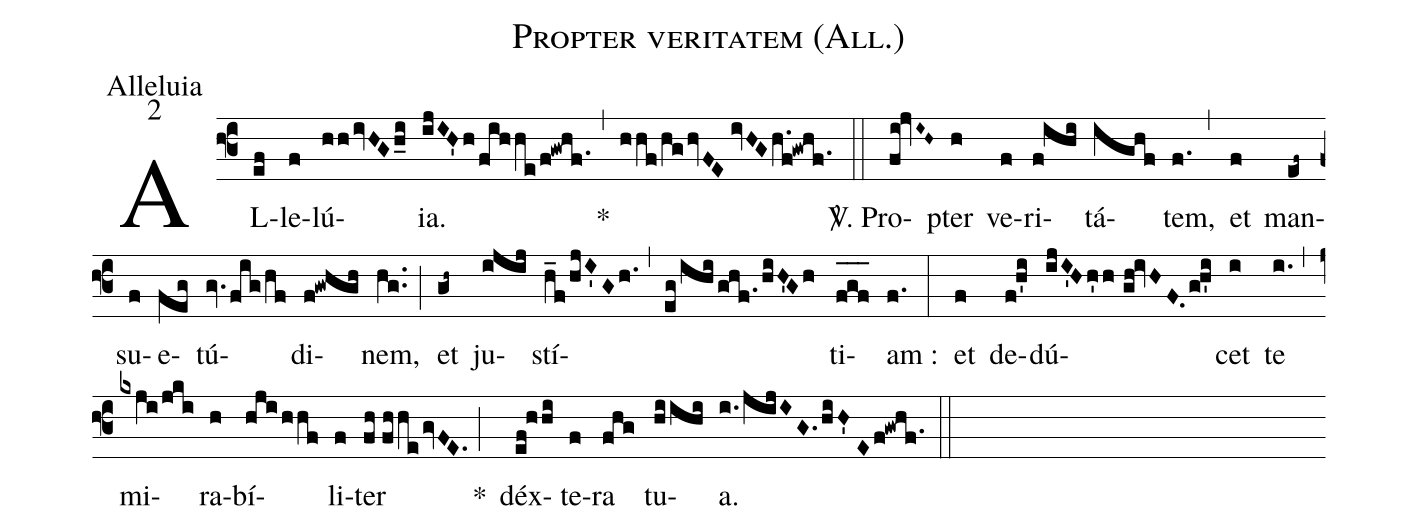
name:Propter veritatem (All.);
office-part:Alleluia;
mode:2;
%%
(f3) AL(ef)le(f)lú(hhivHGh_i){ia}.(ijIH'h/fihhe/f!gwhf.1) <clear>*(,) (hhf/hghvFE//ivHGh.f!gwhf.1) (::) <sp>V/</sp>. Pro(fi!jvI~H~)pter(h) ve(f)ri(f!ihi)tá(ighf)tem,(f.) (,) et(f) man(ef~)su(f)e(feg)tú(gv.fig/hf)di(f!gwhgh)nem,(hg..) (;) et(gh~) ju(ijij)stí(h_f/hjI'Gh.)(,)(eg/ihi/ghf.1/hiH'Gh)ti(f_[oh:h]g_[oh:h]f_[oh:h])am :(f.) (:) et(f) de(f!h'i)dú(ijI'Hh'h/!/!gh!ivHF.gh'i)cet(i) te(i.) (,) mi(kxji/jki)ra(h)bí(hjihhf)li(f)ter(fh//fhhegvFE.) <clear>*(;) déx(ef!hhi)te(f)ra(fhg) tu(hiihi)a.(i./jijIG.hiH'//Ef!gwhf.1) (::)
